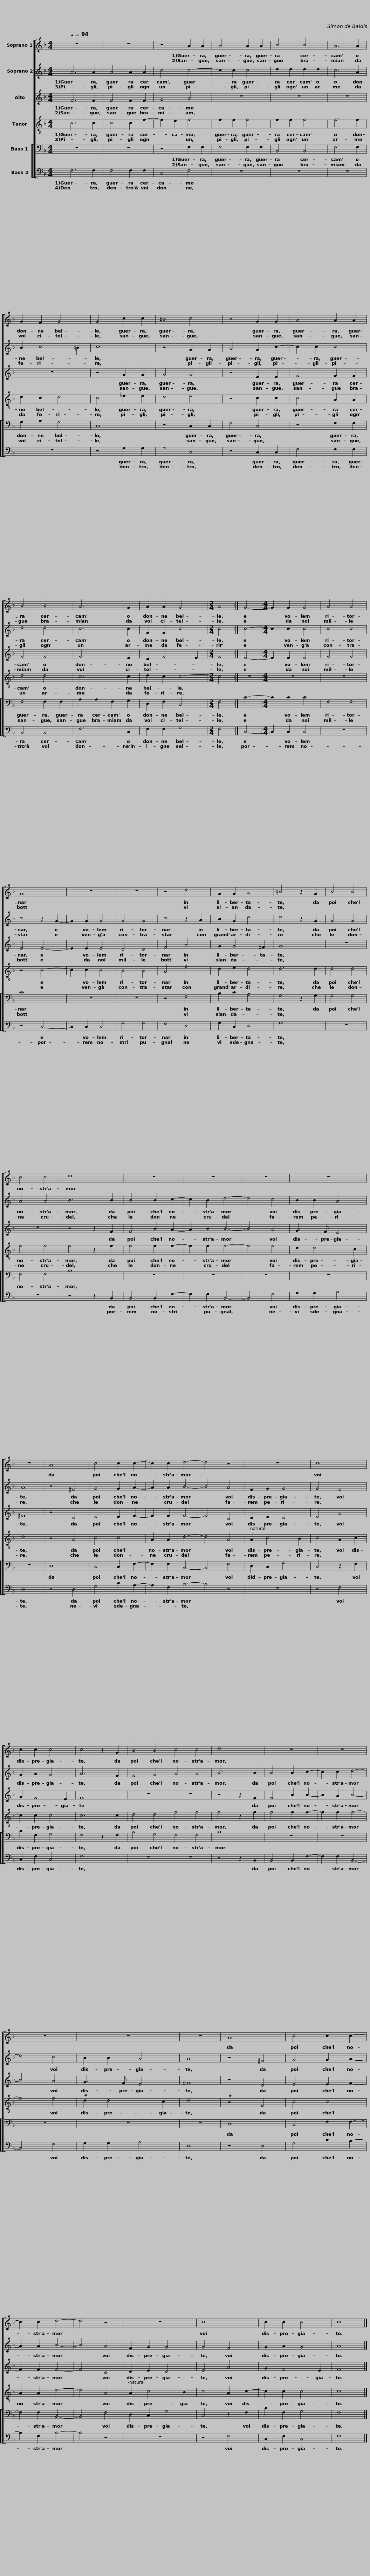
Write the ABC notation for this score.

X:1
%%score [ 1 2 3 4 [ 5 6 ] ]
L:1/8
Q:1/4=94
M:4/4
I:linebreak $
K:F
V:1 treble
V:2 treble
V:3 treble
V:4 treble-8
V:5 bass
V:6 bass
V:1
 z8 | z8 | z4 A2 A2 | A4 A2 A2 | B4 B4 |$ %5
 A6 A2 | G2 F2 G4 | G4 c2 c2 | =B4 c4 | z4 G2 G2 |$ %10
 A4 A2 A2 | B4 B4 | A6 G2 | A2 A2 G4 |[M:2/4] A4 :|$ %15
 G4- |[M:4/4] G2 G2 G4 | A4 A4 | G8 | z8 |$ %20
 z8 | z4 d4 | G2 G2 A4 | =B4 z2 G2 | B4 B4 |$ %25
 c4 c4 | d8 | z8 | z8 | z8 | %30
 z8 |$ z8 | A8 | c4 c2 c2- | c2 c2 d4- | %35
 d4 z4 | z8 |$ c8 | c2 c2 c4 | c4 z2 G2 | %40
 B4 B4 | c4 c4 | d8 |$ z8 | z8 | %45
 z8 | z8 | z8 | A8 |$ c4 c2 c2- | %50
 c2 c2 d4- | d4 z4 | z8 | c8 | c2 c2 c4 | %55
 c8 |] %56
V:2
 A6 A2 | A4 A2 A2 | c4 c4- | c2 c2 c4 | d2 d2 d2 d2 |$ %5
 c6 A2 | B2 c4 =B2 | c8 | z4 G2 G2 | A4 G2 c2- |$ %10
 c2 c2 c4 | d4 d4 | c6 c2 | F2 F2 c4 |[M:2/4] c4 :|$ %15
 c4- |[M:4/4] c2 c2 c4 | c4 c4 | c4 z2 G2- | G2 G2 G4 |$ %20
 G4 G4 | c4 z2 A2 | B2 G2 d4 | d4 z2 G2 | G4 G4 |$ %25
 A4 A4 | B6 B2 | B4 B2 c2- | c2 B2 d4- | d4 c4 | %30
 B2 B2 A4 |$ A8 | z4 ^F4 | G4 G2 A2- | A2 A2 B4- | %35
 B4 A4 | F2 G2 G4 |$ G4 F4 | G2 A2 G4 | A6 F2 | %40
 F4 G4 | A4 A4 | B6 B2 |$ B4 B2 c2- | c2 c2 d4- | %45
 d4 c4 | B2 B2 A4 | A8 | z4 ^F4 |$ G4 G2 A2- | %50
 A2 A2 B4- | B4 A4 | F2 G2 G4 | G4 F4 | G2 A2 G4 | %55
 A8 |] %56
V:3
 F6 F2 | F4 F2 F2 | G4 A4 | z8 | z8 |$ %5
 z8 | z8 | z4 G2 G2 | G4 G4 | z4 E2 E2 |$ %10
 F4 F2 F2 | F4 F4 | F6 E2 | D2 F4 E2 |[M:2/4] F4 :|$ %15
 E4- |[M:4/4] E2 E2 E4 | F4 F4 | E4 E4- | E2 E2 E4 |$ %20
 D4 D4 | F4 A4 | G2 G4 ^F2 | G8 | z8 |$ %25
 z8 | z4 z2 F2 | F4 B2 A2- | A2 B2 B4- | B4 A4 | %30
 G3 F E4 |$ ^F8 | z4 D4 | E4 E2 F2- | F2 F2 F4- | %35
 F4 C4 | D2 E2 D4 |$ E4 A4 | G2 F4 E2 | F8 | %40
 z8 | z8 | z4 z2 F2 |$ F4 B2 B2- | B2 A2 B4- | %45
 B4 A4 | G3 F E4 | ^F8 | z4 D4 |$ E4 E2 F2- | %50
 F2 F2 F4- | F4 C4 | D2 E2 D4 | E4 A4 | G2 F4 E2 | %55
 F8 |] %56
V:4
 c6 c2 | c4 c2 f2- | f2 e2 f4 | f2 f2 f4 | f2 f2 f4 |$ %5
 f6 f2 | d2 c2 d4 | c4 _e2 e2 | d4 e4 | z4 c2 c2 |$ %10
 c4 A2 A2 | d4 d4 | c6 c2 | d2 c2 c4- |[M:2/4] c4 :|$ %15
 z4 |[M:4/4] z8 | z8 | z4 c4- | c2 c2 c4 |$ %20
 B4 B4 | A4 f4 | d2 e2 d4 | d6 d2 | d4 d4 |$ %25
 f4 f4 | f4 z2 f2 | f4 f2 f2- | f2 f2 f4- | f4 f4 | %30
 d2 d4 c2 |$ d8 | z4 A4 | c4 c4 | A2 A2 d4- | %35
 d4 A4 | A2 c4 B2 |$ c4 A2 c2- | c2 c2 c4 | c6 c2 | %40
 d4 d4 | f4 f4 | f4 z2 f2 |$ f4 f2 f2- | f2 f2 f4- | %45
 f4 f4 | d2 d4 c2 | d8 | z4 F4 |$ c4 c4 | %50
 A2 A2 d4- | d4 A4 | A2 c4 B2 | c4 A2 c2- | c2 c2 c4 | %55
 c8 |] %56
V:5
 z8 | z8 | z4 F,2 F,2 | F,4 F,2 F,2 | B,,4 B,,4 |$ %5
 F,6 F,2 | G,2 A,2 G,4 | C,8 | z4 C,2 C,2 | F,4 C,4 |$ %10
 z4 F,2 F,2 | F,4 F,2 F,2 | A,2 A,2 F,2 G,2 | D,2 F,2 C,4 |[M:2/4] F,4 :|$ %15
 C4- |[M:4/4] C2 C2 C4 | F,4 F,4 | C8 | z8 |$ %20
 z8 | z4 F,4 | B,2 C2 A,4 | G,4 z2 G,2 | G,4 G,4 |$ %25
 F,4 F,4 | B,8 | z8 | z8 | z8 | %30
 z8 |$ z8 | D,8 | C,4 C,2 F,2- | F,2 F,2 B,,4- | %35
 B,,4 F,4 | D,2 C,2 G,4 |$ C,4 z2 F,2 | C2 F,2 G,4 | F,4 z2 F,2 | %40
 B,4 G,4 | F,4 F,4 | B,8 |$ z8 | z8 | %45
 z8 | z8 | z8 | D,8 |$ C,4 F,2 F,2- | %50
 F,2 F,2 B,,4- | B,,4 F,4 | D,2 C,2 G,4 | C,4 z2 F,2 | C2 F,2 G,4 | %55
 F,8 |] %56
V:6
 F,6 F,2 | F,4 F,2 F,2 | C,4 F,4 | z8 | z8 |$ %5
 z8 | z8 | z4 G,2 G,2 | G,4 C,4 | z4 C,2 C,2 |$ %10
 F,4 F,2 F,2 | B,,4 B,,4 | F,6 C,2 | F,2 F,2 G,4 |[M:2/4] F,4 :|$ %15
 C,4- |[M:4/4] C,2 C,2 C,4 | z8 | z4 C,4- | C,2 C,2 C,4 |$ %20
 G,4 G,4 | F,4 D,4 | G,2 C,2 D,4 | G,8 | z8 |$ %25
 z8 | z4 z2 B,,2 | B,,4 B,,2 F,2- | F,2 F,2 B,,4- | B,,4 F,4 | %30
 G,2 G,2 A,4 |$ D,8 | z4 D,4 | G,4 C2 A,2- | A,2 F,2 B,4- | %35
 B,4 z4 | z8 |$ z4 F,4 | C,2 F,2 C,4 | F,8 | %40
 z8 | z8 | z4 z2 B,,2 |$ B,,4 B,,2 F,2- | F,2 F,2 B,,4- | %45
 B,,4 F,4 | G,2 G,2 A,4 | D,8 | z4 D,4 |$ G,4 C2 B,2- | %50
 B,2 F,2 B,4- | B,4 z4 | z8 | z4 F,4 | C,2 F,2 C,4 | %55
 F,8 |] %56
